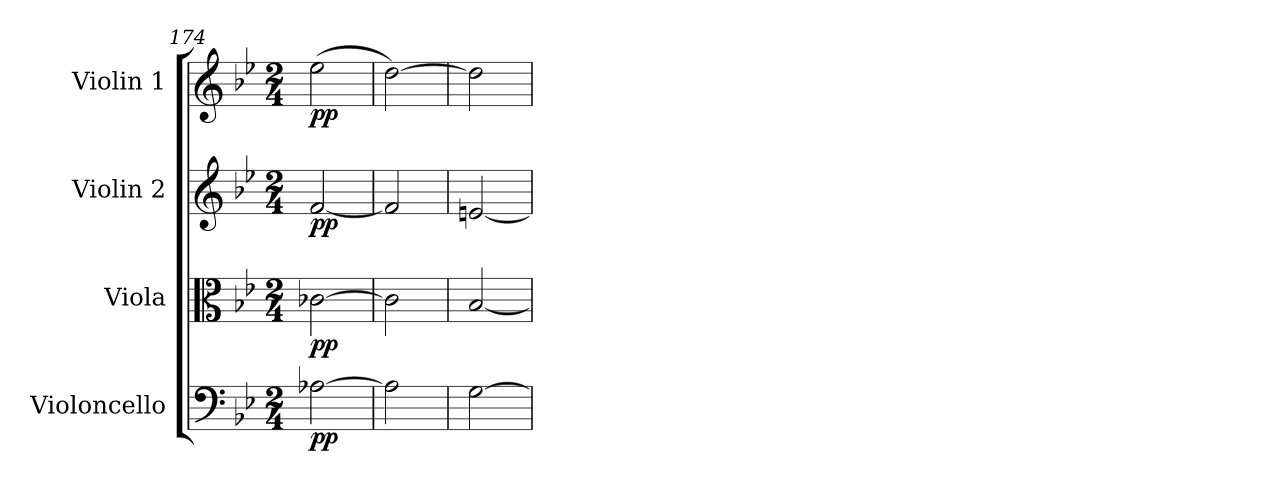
**kern	**dynam	**kern	**dynam	**kern	**dynam	**kern	**dynam
*part4	*part4	*part3	*part3	*part2	*part2	*part1	*part1
*staff4	*staff4	*staff3	*staff3	*staff2	*staff2	*staff1	*staff1
*I"Violoncello	*	*I"Viola	*	*I"Violin 2	*	*I"Violin 1	*
*I'Vc	*	*I'Vla	*	*I'Vln	*	*I'Vln	*
*clefF4	*	*clefC3	*	*clefG2	*	*clefG2	*
*k[b-e-]	*	*k[b-e-]	*	*k[b-e-]	*	*k[b-e-]	*
*M2/4	*	*M2/4	*	*M2/4	*	*M2/4	*
=174	=174	=174	=174	=174	=174	=174	=174
!	!LO:DY:b	!	!LO:DY:b	!	!LO:DY:b	!	!LO:DY:b
[2A-X\	pp	[2c-X\	pp	[2f/	pp	(2ee-\	pp
=175	=175	=175	=175	=175	=175	=175	=175
2A-\]	.	2c-\]	.	2f/]	.	[2dd\)	.
=176	=176	=176	=176	=176	=176	=176	=176
[2G\	.	[2B-/	.	[2en/	.	2dd\]	.
=	=	=	=	=	=	=	=
*-	*-	*-	*-	*-	*-	*-	*-
